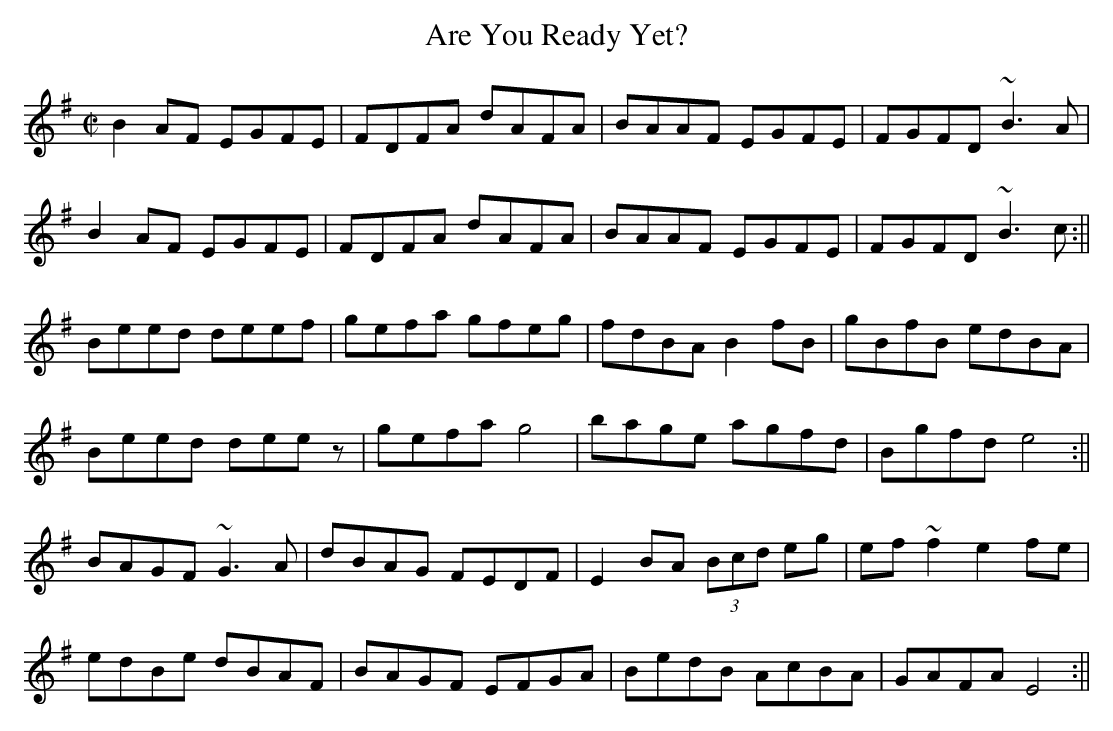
X:1
T:Are You Ready Yet?
M:C|
L:1/8
K:Em
B2AF EGFE | FDFA dAFA | BAAF EGFE | FGFD ~B3A |
B2AF EGFE | FDFA dAFA | BAAF EGFE | FGFD ~B3c :||
Beed deef | gefa gfeg | fdBA B2fB | gBfB edBA |
Beed deez | gefa g4 | bage agfd | Bgfd e4 :||
BAGF ~G3A | dBAG FEDF | E2BA (3Bcd eg | ef~f2 e2fe |
edBe dBAF | BAGF EFGA | BedB AcBA | GAFA E4 :||
